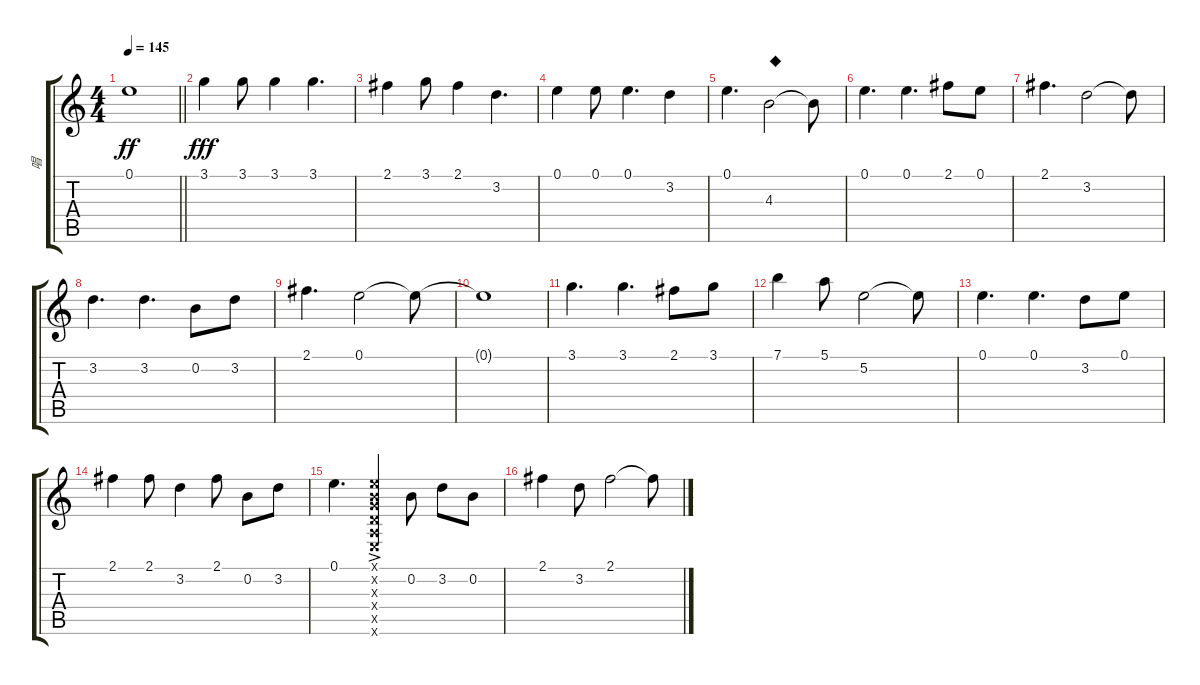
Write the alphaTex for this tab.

\track ("唱" "唱") {instrument distortionguitar}
\staff {score tabs}
\tuning (E4 B3 G3 D3 A2 E2) {hide}
\ts (4 4)
\tempo 145
\clef g2
\barLineRight lightlight
\ks c
0.1.1{dy ff} |
3.1.4{dy fff} 3.1.8 3.1.4 3.1.4{d} |
2.1.4 3.1.8 2.1.4 3.2.4{d} |
0.1.4 0.1.8 0.1.4{d} 3.2.4 |
0.1.4{d} 4.3.2{txt "◆"} 4.3{t}.8 |
0.1.4{d} 0.1.4{d} 2.1.8 0.1.8 |
2.1.4{d} 3.2.2 3.2{t}.8 |
3.2.4{d} 3.2.4{d} 0.2.8 3.2.8 |
2.1.4{d} 0.1.2 0.1{t}.8 |
0.1{t}.1 |
3.1.4{d} 3.1.4{d} 2.1.8 3.1.8 |
7.1.4 5.1.8 5.2.2 5.2{t}.8 |
0.1.4{d} 0.1.4{d} 3.2.8 0.1.8 |
2.1.4 2.1.8 3.2.4 2.1.8 0.2.8 3.2.8 |
0.1.4{d} (0.1{ac x} 0.2{ac x} 0.3{ac x} 0.4{ac x} 0.5{ac x} 0.6{ac x}).4 0.2.8 3.2.8 0.2.8 |
2.1.4 3.2.8 2.1.2 2.1{t}.8
